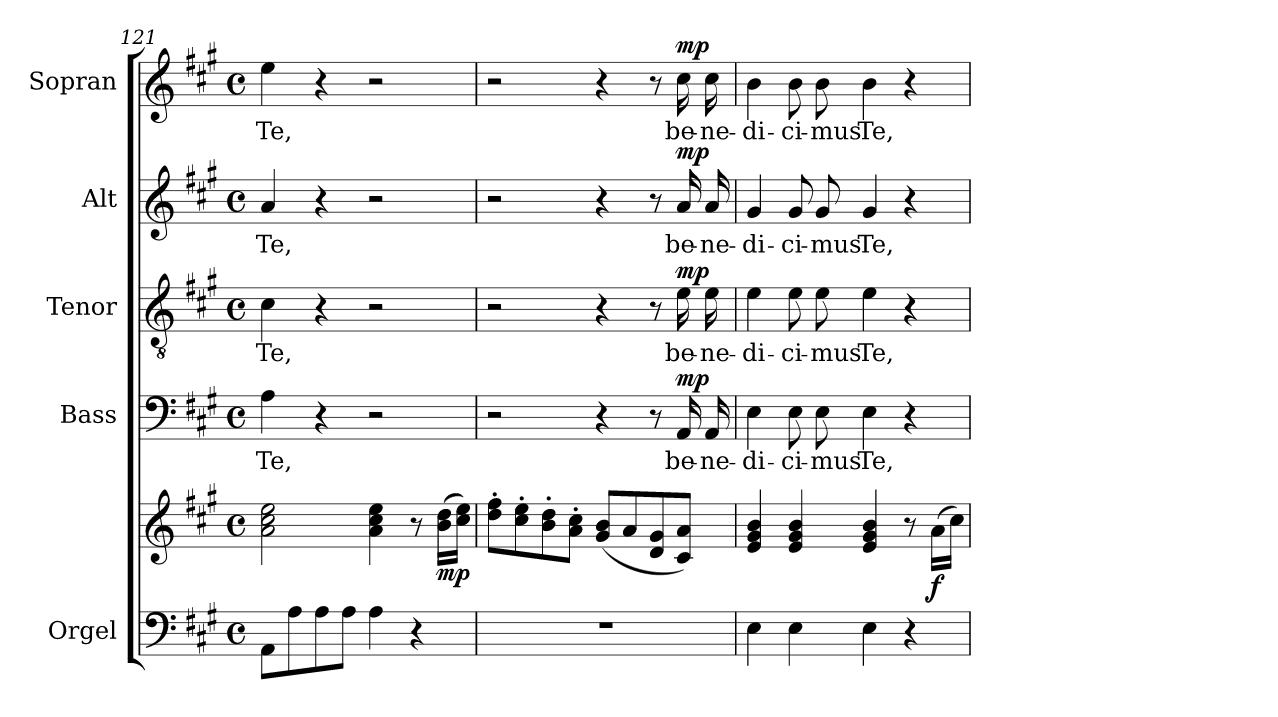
**kern	**kern	**dynam	**kern	**text	**dynam	**kern	**text	**dynam	**kern	**text	**dynam	**kern	**text	**dynam
*part5	*part5	*part5	*part4	*part4	*part4	*part3	*part3	*part3	*part2	*part2	*part2	*part1	*part1	*part1
*staff6	*staff5	*staff5/6	*staff4	*staff4	*staff4	*staff3	*staff3	*staff3	*staff2	*staff2	*staff2	*staff1	*staff1	*staff1
*I"Orgel	*	*	*I"Bass	*	*	*I"Tenor	*	*	*I"Alt	*	*	*I"Sopran	*	*
*I'Org.	*	*	*I'B.	*	*	*I'T.	*	*	*I'A.	*	*	*I'S.	*	*
!!LO:PB:g=z
*clefF4	*clefG2	*	*clefF4	*	*	*clefGv2	*	*	*clefG2	*	*	*clefG2	*	*
*k[f#c#g#]	*k[f#c#g#]	*	*k[f#c#g#]	*	*	*k[f#c#g#]	*	*	*k[f#c#g#]	*	*	*k[f#c#g#]	*	*
*A:	*A:	*	*A:	*	*	*A:	*	*	*A:	*	*	*A:	*	*
*M4/4	*M4/4	*	*M4/4	*	*	*M4/4	*	*	*M4/4	*	*	*M4/4	*	*
*met(c)	*met(c)	*	*met(c)	*	*	*met(c)	*	*	*met(c)	*	*	*met(c)	*	*
=121	=121	=121	=121	=121	=121	=121	=121	=121	=121	=121	=121	=121	=121	=121
!	!	!	!	!LO:LY:b	!	!	!LO:LY:b	!	!	!LO:LY:b	!	!	!LO:LY:b	!
8AA\L	2a\ 2cc#\ 2ee\	.	4A\	Te,	.	4c#\	Te,	.	4a/	Te,	.	4ee\	Te,	.
8A\	.	.	.	.	.	.	.	.	.	.	.	.	.	.
8A\	.	.	4r	.	.	4r	.	.	4r	.	.	4r	.	.
8A\J	.	.	.	.	.	.	.	.	.	.	.	.	.	.
4A\	4a\ 4cc#\ 4ee\	.	2r	.	.	2r	.	.	2r	.	.	2r	.	.
4r	8r	.	.	.	.	.	.	.	.	.	.	.	.	.
!	!	!LO:DY:b	!	!	!	!	!	!	!	!	!	!	!	!
.	(>16b\ 16dd\LL	mp	.	.	.	.	.	.	.	.	.	.	.	.
.	16cc#\ 16ee\JJ)	.	.	.	.	.	.	.	.	.	.	.	.	.
=122	=122	=122	=122	=122	=122	=122	=122	=122	=122	=122	=122	=122	=122	=122
1r	8dd\'> 8ff#\'>L	.	2r	.	.	2r	.	.	2r	.	.	2r	.	.
.	8cc#\'> 8ee\'>	.	.	.	.	.	.	.	.	.	.	.	.	.
.	8b\'> 8dd\'>	.	.	.	.	.	.	.	.	.	.	.	.	.
.	8a\'> 8cc#\'>J	.	.	.	.	.	.	.	.	.	.	.	.	.
.	(<8g#/ 8b/L	.	4r	.	.	4r	.	.	4r	.	.	4r	.	.
.	8a/	.	.	.	.	.	.	.	.	.	.	.	.	.
.	8d/ 8g#/	.	8r	.	.	8r	.	.	8r	.	.	8r	.	.
!	!	!	!	!LO:LY:b	!LO:DY:a	!	!LO:LY:b	!LO:DY:a	!	!LO:LY:b	!LO:DY:a	!	!LO:LY:b	!LO:DY:a
.	8c#/ 8a/J)	.	16AA/	be-	mp	16e\	be-	mp	16a/	be-	mp	16cc#\	be-	mp
!	!	!	!	!LO:LY:b	!	!	!LO:LY:b	!	!	!LO:LY:b	!	!	!LO:LY:b	!
.	.	.	16AA/	-ne-	.	16e\	-ne-	.	16a/	-ne-	.	16cc#\	-ne-	.
=123	=123	=123	=123	=123	=123	=123	=123	=123	=123	=123	=123	=123	=123	=123
!	!	!	!	!LO:LY:b	!	!	!LO:LY:b	!	!	!LO:LY:b	!	!	!LO:LY:b	!
4E\	4e/ 4g#/ 4b/	.	4E\	-di-	.	4e\	-di-	.	4g#/	-di-	.	4b\	-di-	.
!	!	!	!	!LO:LY:b	!	!	!LO:LY:b	!	!	!LO:LY:b	!	!	!LO:LY:b	!
4E\	4e/ 4g#/ 4b/	.	8E\	-ci-	.	8e\	-ci-	.	8g#/	-ci-	.	8b\	-ci-	.
!	!	!	!	!LO:LY:b	!	!	!LO:LY:b	!	!	!LO:LY:b	!	!	!LO:LY:b	!
.	.	.	8E\	-mus	.	8e\	-mus	.	8g#/	-mus	.	8b\	-mus	.
!	!	!	!	!LO:LY:b	!	!	!LO:LY:b	!	!	!LO:LY:b	!	!	!LO:LY:b	!
4E\	4e/ 4g#/ 4b/	.	4E\	Te,	.	4e\	Te,	.	4g#/	Te,	.	4b\	Te,	.
4r	8r	.	4r	.	.	4r	.	.	4r	.	.	4r	.	.
!	!	!LO:DY:b	!	!	!	!	!	!	!	!	!	!	!	!
.	(>16a\LL	f	.	.	.	.	.	.	.	.	.	.	.	.
.	16cc#\JJ)	.	.	.	.	.	.	.	.	.	.	.	.	.
=	=	=	=	=	=	=	=	=	=	=	=	=	=	=
*-	*-	*-	*-	*-	*-	*-	*-	*-	*-	*-	*-	*-	*-	*-
